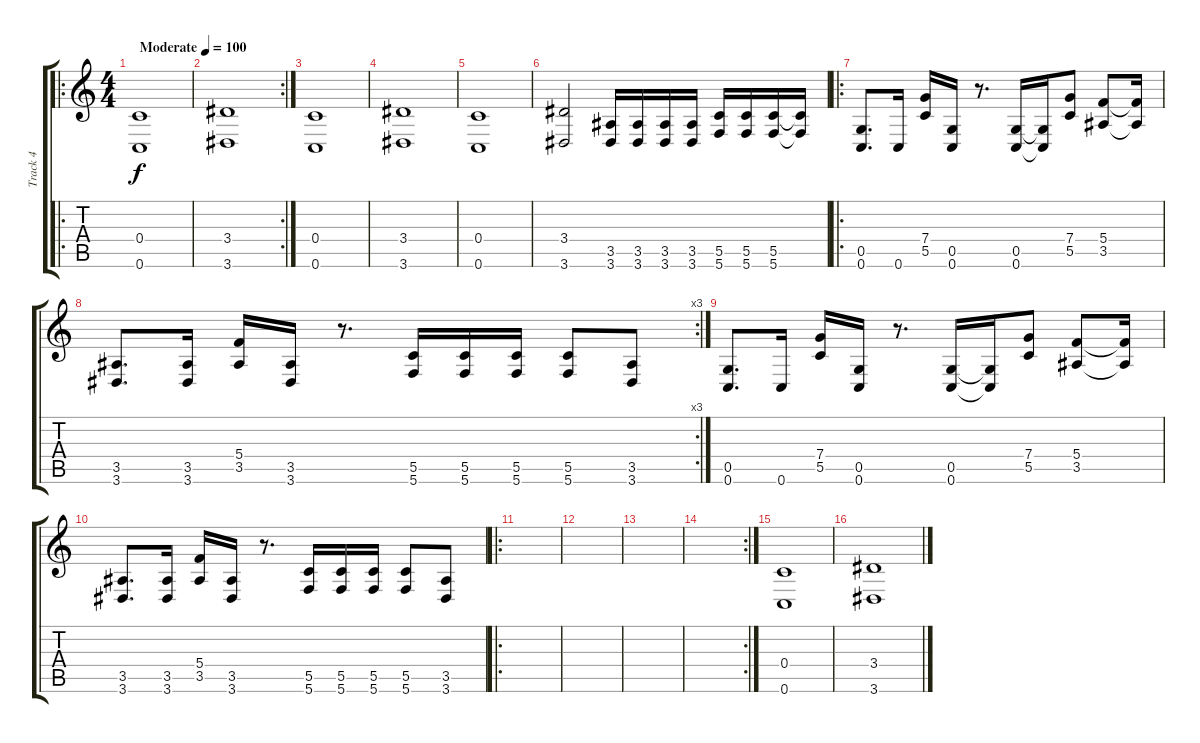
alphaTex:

\track ("Track 4" "Track 4") {instrument distortionguitar}
\staff {score tabs}
\tuning (D4 A3 F3 C3 G2 C2) {hide}
\ro
\ts (4 4)
\tempo (100 "Moderate")
\clef g2
\ks c
(0.4 0.6).1{dy f instrument distortionguitar} |
\rc 2
(3.4 3.6).1 |
(0.4 0.6).1 |
(3.4 3.6).1 |
(0.4 0.6).1 |
(3.4 3.6).2 (3.5 3.6).16 (3.5 3.6).16 (3.5 3.6).16 (3.5 3.6).16 (5.5 5.6).16 (5.5 5.6).16 (5.5 5.6).16 (5.5{t} 5.6{t}).16 |
\ro
(0.5 0.6).8{d} 0.6.16 (7.4 5.5).16 (0.5 0.6).16 r.8{d} (0.5 0.6).16 (0.5{t} 0.6{t}).16 (7.4 5.5).8 (5.4 3.5).8 (5.4{t} 3.5{t}).16 |
\rc 3
(3.5 3.6).8{d} (3.5 3.6).16 (5.4 3.5).16 (3.5 3.6).16 r.8{d} (5.5 5.6).16 (5.5 5.6).16 (5.5 5.6).16 (5.5 5.6).8 (3.5 3.6).8 |
(0.5 0.6).8{d} 0.6.16 (7.4 5.5).16 (0.5 0.6).16 r.8{d} (0.5 0.6).16 (0.5{t} 0.6{t}).16 (7.4 5.5).8 (5.4 3.5).8 (5.4{t} 3.5{t}).16 |
(3.5 3.6).8{d} (3.5 3.6).16 (5.4 3.5).16 (3.5 3.6).16 r.8{d} (5.5 5.6).16 (5.5 5.6).16 (5.5 5.6).16 (5.5 5.6).8 (3.5 3.6).8 |
\ro
|
|
|
\rc 2
|
(0.4 0.6).1 |
(3.4 3.6).1
